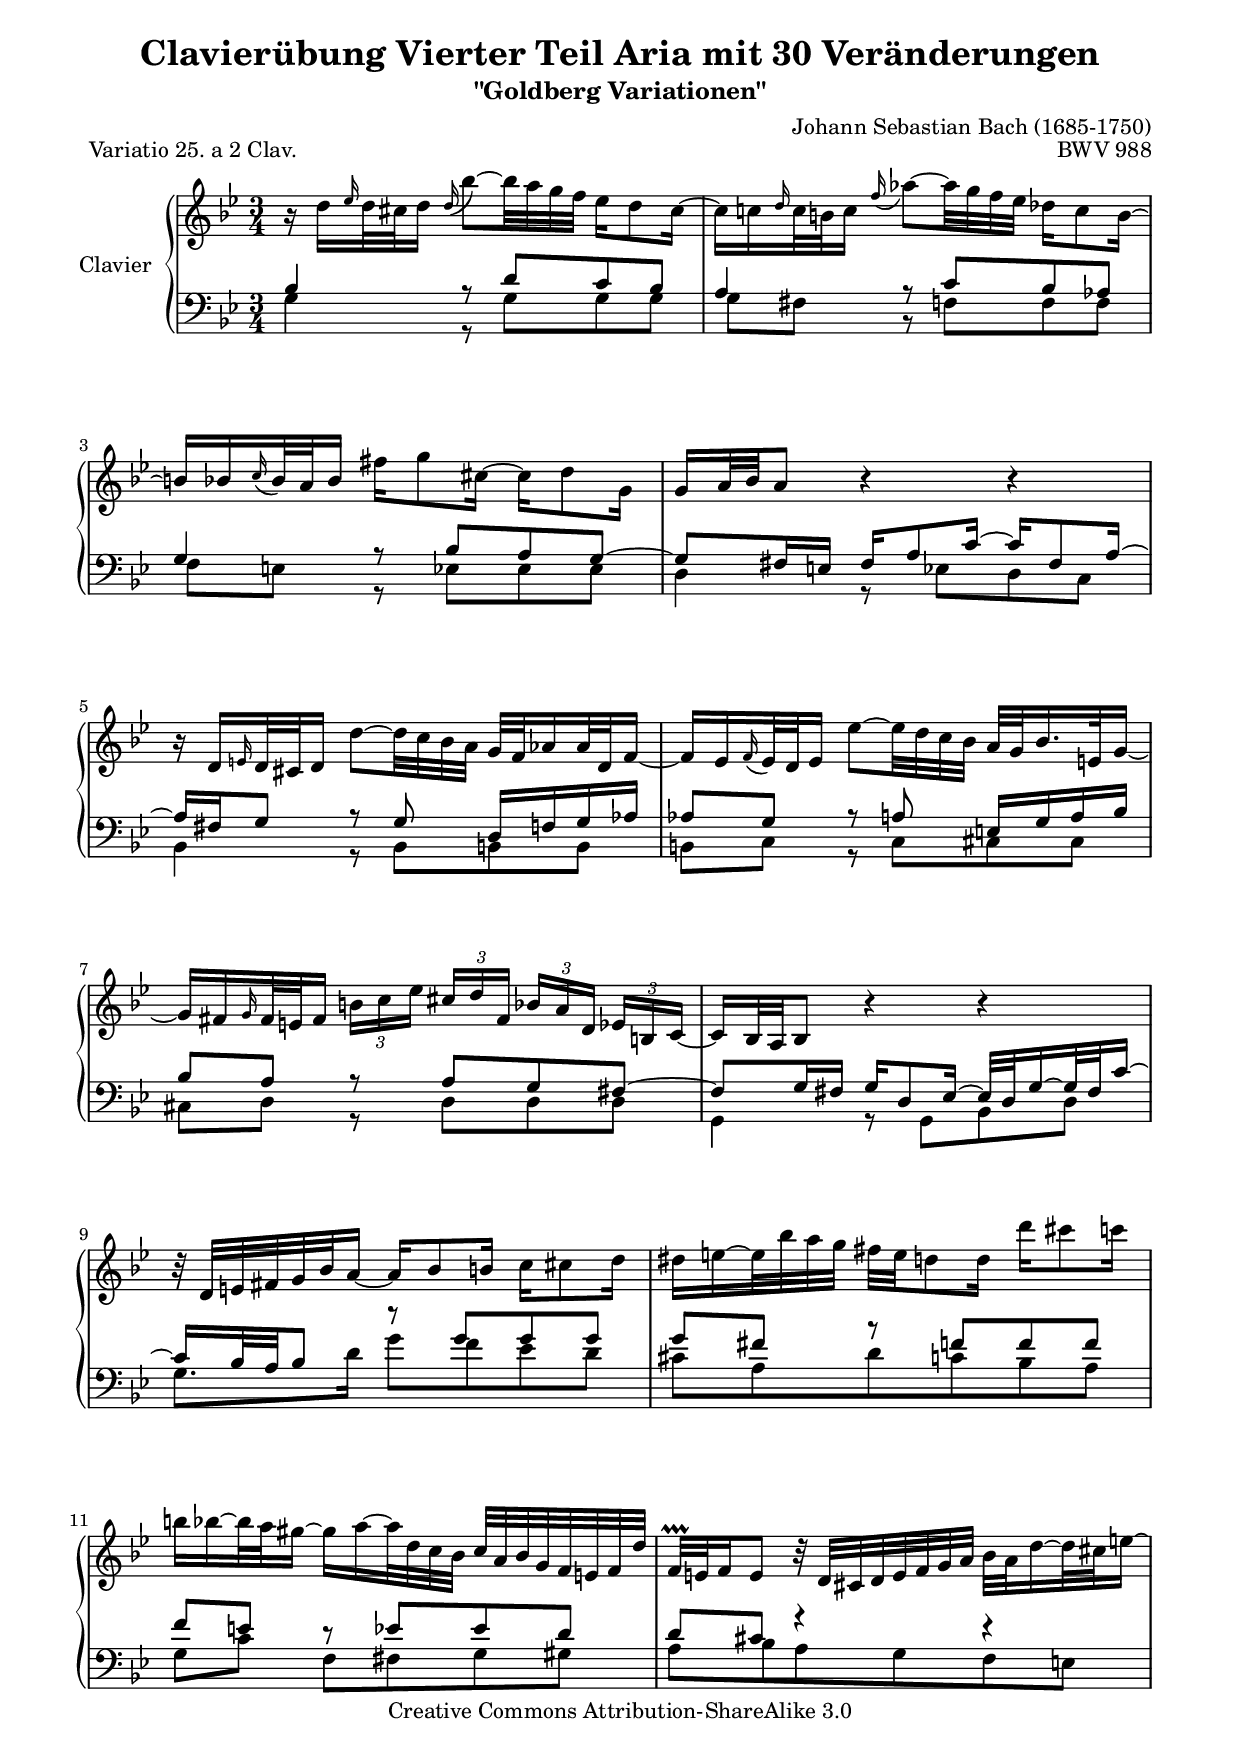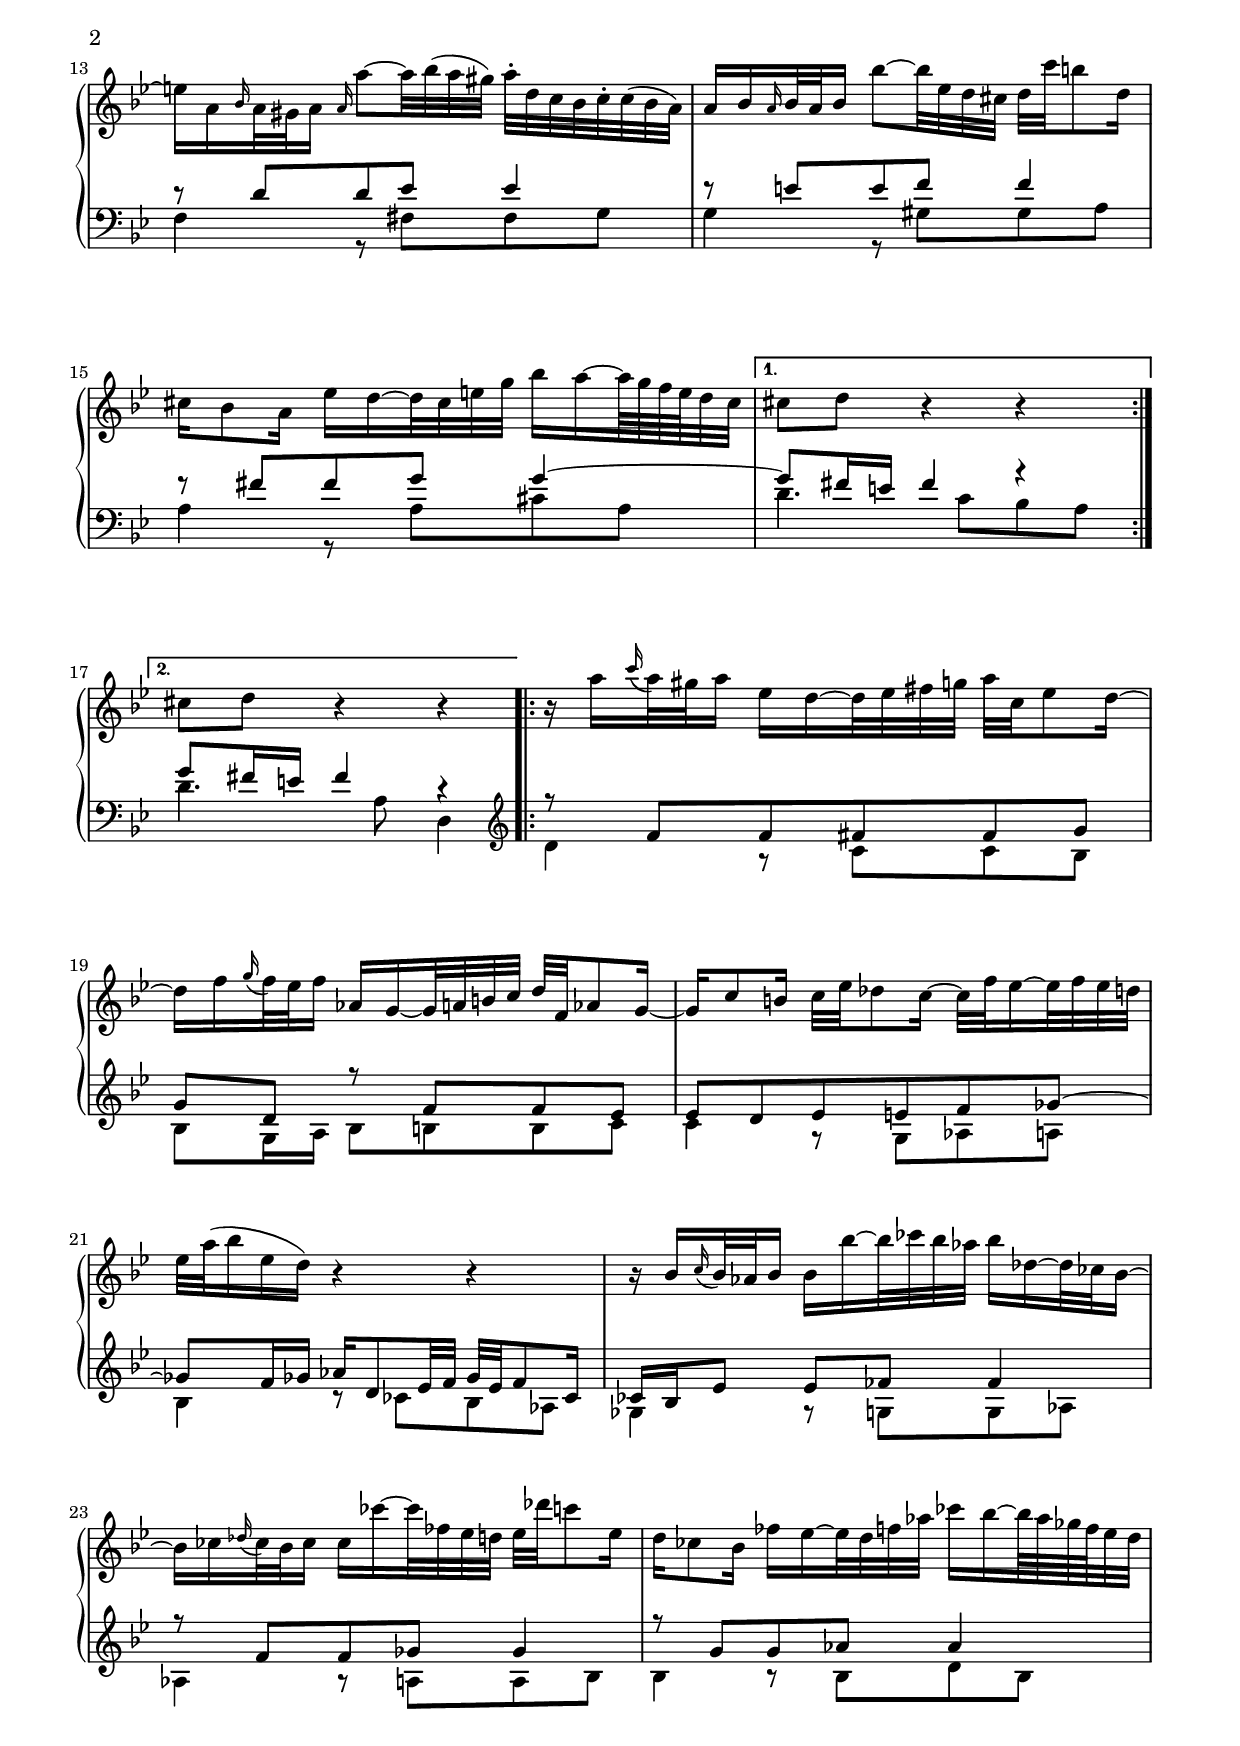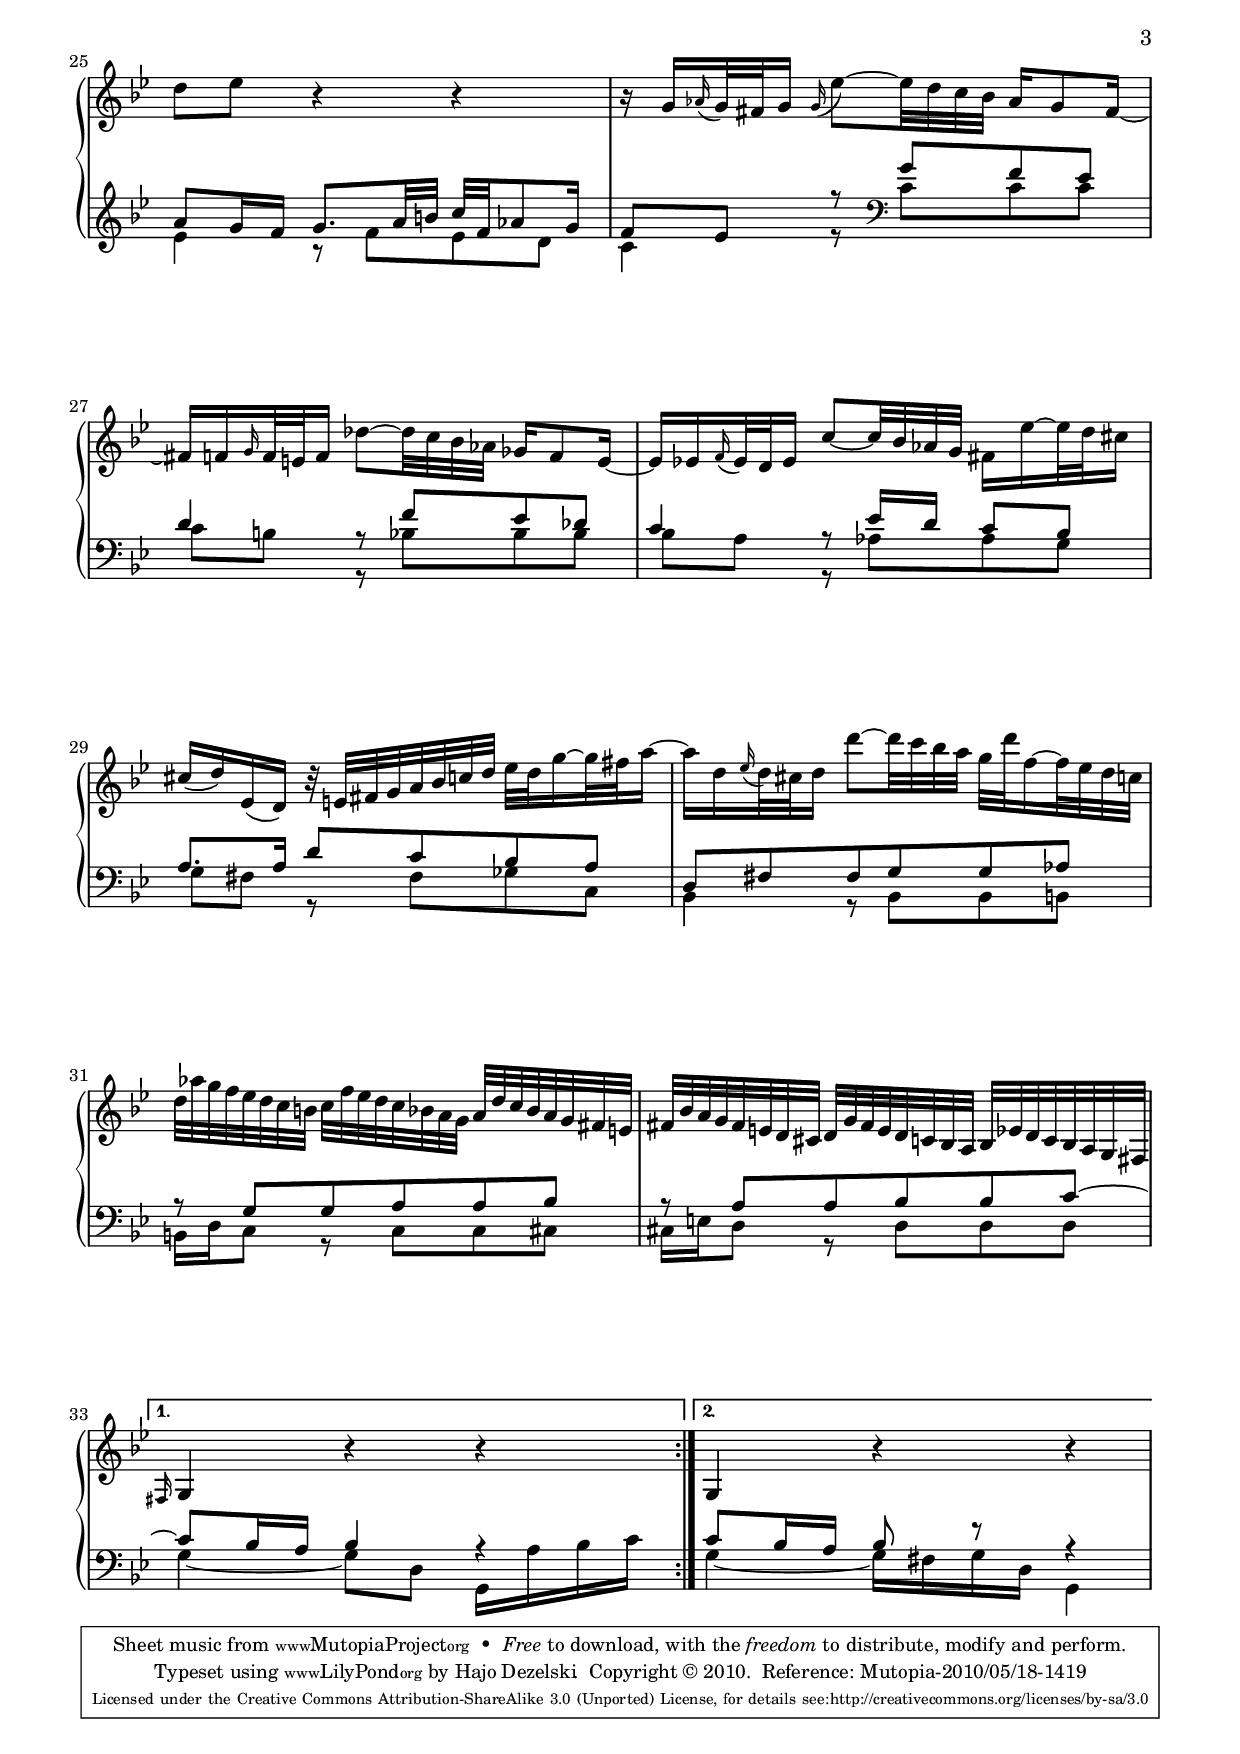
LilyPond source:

\version "2.13.16"

\paper {
	top-system-spacing #'space = #0.0
	%indent = 0.0
	line-width = 18.0\cm
	ragged-bottom = ##f
	ragged-last-bottom = ##f
}

% #(set-default-paper-size "a4")

#(set-global-staff-size 19)

\header {
	title = "Clavierübung Vierter Teil Aria mit 30 Veränderungen"
	subtitle = "\"Goldberg Variationen\""
	piece = "Variatio 25. a 2 Clav."
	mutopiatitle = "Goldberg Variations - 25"
	composer = "Johann Sebastian Bach (1685-1750)"
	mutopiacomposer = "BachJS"
	opus = "BWV 988"
	date = "1741"
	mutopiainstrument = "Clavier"
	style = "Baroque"
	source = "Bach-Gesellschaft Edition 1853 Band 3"
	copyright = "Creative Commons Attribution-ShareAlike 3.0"
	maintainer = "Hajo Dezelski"
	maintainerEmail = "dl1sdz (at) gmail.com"
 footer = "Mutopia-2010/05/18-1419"
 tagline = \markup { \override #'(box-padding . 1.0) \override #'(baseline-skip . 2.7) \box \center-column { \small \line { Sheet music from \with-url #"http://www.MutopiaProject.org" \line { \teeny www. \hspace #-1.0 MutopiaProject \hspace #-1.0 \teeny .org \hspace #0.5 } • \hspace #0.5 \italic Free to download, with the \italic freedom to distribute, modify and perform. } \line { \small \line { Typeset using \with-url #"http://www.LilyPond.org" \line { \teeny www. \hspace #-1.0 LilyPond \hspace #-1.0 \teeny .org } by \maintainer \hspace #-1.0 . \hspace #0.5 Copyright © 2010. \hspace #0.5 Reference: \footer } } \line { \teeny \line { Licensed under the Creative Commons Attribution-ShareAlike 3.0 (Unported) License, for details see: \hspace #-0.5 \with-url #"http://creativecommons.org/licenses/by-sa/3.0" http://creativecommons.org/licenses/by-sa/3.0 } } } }
}

soprano = \relative d'' {
	\repeat volta 2 { %begin repeated section
		r16 d16 [ \grace es16 d32 cis d16 ] \appoggiatura d16 bes'8 ~ [ bes32 a g f ] es16 [ d8 cis16 ~ ] | % 1
		cis16 [ c \grace d16 c32 b c16 ]  \appoggiatura  f16 as8 ~ [ as32 g f es ] des16 [ c8 b16 ~ ] | % 2
		b16 [ bes  \appoggiatura  c16 bes32 a bes16 ] fis' [ g8 cis,16 ~ ] cis [ d8 g,16 ] | % 3
		g16 [ a32 bes a8 ] r4 r4 | % 4
		r16 d,16 [ \grace e16 d32 cis d16 ] d'8 ~ [ d32 c bes a ] g [ f as16 as32 d, f16 ~ ] | % 5
		f16 [ es  \appoggiatura  f16 es32 d es16 ] es'8 ~ [ es32 d c bes ] a32 [ g bes16. e,32 g16 ~] | % 6
		g16 [ fis \grace g16 fis32 e fis16 ] 
		\times 2/3 { b16 [ c es ] } 
		\times 2/3 { cis16  [d fis, ] } 
		\times 2/3 { bes16 [ a d,] } 
		\times 2/3 { es16 [ b c ~ ] } | % 7
		c16 [ bes32 a bes8 ] r4 r4 | % 8
		r32 d32 [ e fis g bes a16 ~ ] a16 [ bes8 b16 ] c16 [ cis8 d16 ] | % 9
		dis16 [ e ~ e32 bes' a g ] fis [ e d8 d16 ] d' [ cis8 c16 ] | % 10
		b16 [ bes ~ bes32 a gis16 ~ ] gis [ a ~ a32 d, c bes ] c [ a bes g f e f d' ] | % 11
		f,32 \prallprall [ e f16 e8 ] r32 d32 [ cis d e f g a ] bes [ a d16 ~ d32 cis e16 ~ ] | % 12
		e16 [ a, \grace bes16 a32 gis a16 ] \grace a16 a'8 ~ [ a32 bes (a gis ) ] a-. [ d, c bes c-. c (bes a ) ] | % 13
		a16 [ bes \grace a16 bes32 a bes16 ] bes'8 ~ [ bes32 es, d cis ] d [ c' b8 d,16 ] | % 14
		cis16 [ bes8 a16 ] es'16 [ d ~ d32 cis e g ] bes16 [ a ~ a64 g f e d32 cis ] | % 15 
	} %end of repeated section
	
	\alternative {
		{ cis8 ~ [ d ] r4 r4 }
		{cis8 ~ [ d ] r4 r4 }
	}

 	\repeat volta 2 { %begin repeated section
		r16 a'16 [ \appoggiatura  c16  a32 gis a16 ] es [ d ~ d32 es fis g ] a [ c, es8 d16 ~ ] | % 17
		d16 [ f  \appoggiatura g16 f32 es f16 ] as, [ g ~ g32 a b c ] d [ f, as8 g16 ~ ] | % 18
		g16 [ c8 b16 ] c32 [ es des8 c16 ~ ] c32 [ f es16 ~ es32 f es d ] | % 19
		es32 [ a ( bes16 es, d ) ] r4 r4 | % 20
		r16 bes16 [ \appoggiatura c16 bes32 as bes16 ] bes [ bes' ~ bes32 ces bes as ] bes16 [ des, ~ des32 ces bes16 ~ ] | % 21
		bes16 [ ces  \appoggiatura des16 ces32 bes ces16 ] ces [ ces' ~ ces32 fes, es d] es [ des' c8 es,16 ] | % 22
		d16 [ ces8 bes16 ] fes' [ es ~ es32 d f as ] ces16 [ bes ~ bes64 as64 ges64 f64 es32 d ] | % 23
		d8 [ es8 ] r4 r4 | % 24
		r16 g,16 [ \appoggiatura as16 g32 fis g16 ]  \appoggiatura g16 es'8 ~ [ es32 d c bes ] as16 [ g8 fis16 ] ~ | % 25
		fis16 [ f \grace g16 f32 e f16 ] des'8 ~ [ des32 c bes as ] ges16 [ f8 e16 ~ ] | % 26
		e16 [ es  \appoggiatura f16 es32 d es16 ] c'8 ~ [ c32 bes as g ] fis16 [ es' ~ es32 d cis16 ] | % 27
		cis16 [ (d) es, (d) ] r32 e32 [ fis g a bes c d ] es [ d g16 ~ g32 fis a16 ~ ] | % 28
		a16 [ d,  \appoggiatura es16 d32 cis d16 ] d'8 ~ [ d32 c bes a ] g [ d' f,16 ~ f32 es d c ] | % 29
		d32 [ as' g f es d c b ] c [ f es d c bes a g ] a [ d c bes a g fis e ] | % 30
		fis32 [ bes a g fis e d cis ] d [ g fis e d c bes a ] bes [ es d c bes a g fis ] | % 31	
	} %end repeated section

	\alternative {
		{ \grace fis16  g4 r4 r4 |} % 32 % \grace fis16
		{ g4 r4 r4 |} % 32 
	}
}

%%
%% Bass Clef
%% 

bassOne = \relative c' {
	\repeat volta 2 { %begin repeated section
		\stemUp
		bes4 r8 d8 [ c bes ] | % 1
		a4 r8 c8 [ bes as ] | % 2
		g4 r8 bes8 [ a g ~ ] | % 3
		g8 [ fis16 e ] fis [ a8 c16 ~ ] c [ fis,8 a16 ~ ] | % 4
		a16 [ fis g8 ] r8 g8 d16 [ f g as ] | % 5
		as8 [ g ] r8 a e16 [ g a bes ] | % 6
		bes8 [ a ] r8 a [ g fis ~ ] | % 7
		fis8 [ g16 fis ] g [ d8 es16 ~ ] es32 [ d g16 ~ g32 fis c'16  ~ ] | % 8
		c16 [ bes32 a bes8 ] r8 g' [ g g ] | %9
		g8 [ fis ] r8 f [ f f ] | % 10
		f8 [ e ] r8 es [ es d ] | % 11
		d8 [ cis ] r4 r4 | % 12
		r8 d8 [ d es ] es4 | % 13
		r8 e8 [ e f ] f4 | % 14
		r8 fis8 [ fis g ] g4 ~ | % 15
	} %end of repeated section

	\alternative { 
		{ g8 [ fis16 e ] fis4 r4 }
		{ g8 [ fis16 e ] fis4 r4 }
	}
 
	\repeat volta 2 { %begin repeated section
		r8 f8 [ f fis fis g ] | % 17
		g8 [ d ] r8 f8 [ f es ] | % 18
		es8 [ d es e f ges ~] | % 19
		ges8 [ f16 ges ] as [ d,8 es32 f ] ges [ es f8 ces16 ] | % 20
		ces16 [ bes es8 ] es [ fes ] fes4 | % 21
		r8 f [ f ges ] ges4 | % 22
		r8 g [ g as ] as4 ~ | % 23
		a8 [ g16 f ] g8. [ a32 b ] c [ f, as8 g16 ] | % 24
		f8 [ es ] r8 \clef "bass" g [ f es ] | % 25
		d4 r8 f8 [ es des ] | % 26
		c4 r8 es16 [ d ] c8 [ bes ] | % 27
		a8. [ a16 ] d8 [ c bes a ] | % 28
		d,8 [ fis fis g g as ] | % 29
		r8 g [ g a a bes ] | % 30
		r8 a [ a bes bes c ~ ] | % 31
	} %end repeated section

	\alternative {
		{c8 [ bes16 a ] bes4 r4 |} % 32
		{c8 [ bes16 a ] bes8 r8 r4 |} % 34
	}
}

bassTwo = \relative g {
	\repeat volta 2 { %begin repeated section
		\stemDown	 
		g4 r8 g8 [ g g ] | % 1
		g8 [ fis ] b, \rest f' [ f f ] | % 2
		f8 [ e ] r8 es8 [ es es ] | % 3
		d4 r8 es8 [ d  c ] | % 4
		bes4 r8 bes8 [ b b ] | % 5
		b8 [ c ] r8 c8 [ cis cis ] | % 6
		cis8 [ d ] r8 d [ d d ] | % 7
		g,4 r8 g [ bes d ] | % 8
		g8. [ d'16 ] g8 [ f es d ] | % 9
		cis8 [ a d c bes a ] | % 10
		g8 [ c ] f, [ fis g gis ] | % 11
		a8 [ bes a g f e ] | % 12
		f4 r8 fis8 [ fis g ] | % 13
		g4 r8 gis8 [ gis a ] | % 14
		a4 r8 a8 [ cis a ] | % 15
	} %end of repeated section

	\alternative { 
		{ d4. c8 [ bes a ] | } % 16
		{ d4. a8 d,4 | } % 16
	}
 
	\repeat volta 2 { %begin repeated section
		\clef "treble" 
		d'4 r8 c [ c bes ] | % 17
		bes8 [ g16 a ] bes8 [ b b c ] | % 18
		c4 r8 g8 [ as a ] | % 19
		bes4 r8 ces8 [ bes as] | % 20
		ges4 r8 g8 [ g  as ] | % 21
		as4 r8 a8 [ a bes ] | % 22
		bes4 r8 bes8 [ d bes ] | % 23
		es4 r8 f8 [ es  d ] | % 24
		c4 r8 \clef "bass" c8 [ c c ] | % 25
		c8 [ b ] r8 bes8 [ bes bes ] | % 26
		bes8 [ a ] r8 as8 [ as g ] | % 27
		g8 [ fis ] r8 fis8 [ ges c, ] | % 28
		bes4 r8 bes8 [ bes b ] | % 29
		b16 [ d c8 ] r8 c8 [ c cis ] | % 30
		cis16 [ e d8 ] r8 d8 [ d d ] | % 31
	} %end repeated section
	
	\alternative {
		{ g4 ~ g8 [ d ] g,16 [ a' bes c ] |} % 32
		{ g4 ~ g16 [ fis g d ] g,4 |} % 32
	}
}

bass = << \bassOne \\ \bassTwo>>

%% Merge score - Piano staff

\score {
	\context PianoStaff <<
	\set PianoStaff.instrumentName = "Clavier "
	\set PianoStaff.midiInstrument = "harpsichord"
	\new Staff = "upper" { \clef "treble" \key g \minor \time 3/4 \soprano }
	\new Staff = "lower" { \clef "bass" \key g \minor \time 3/4 \bass }
		% \clef "bass" \key bes \major \time 3/4 
	>>
	\layout{ }
	\midi { }
}
